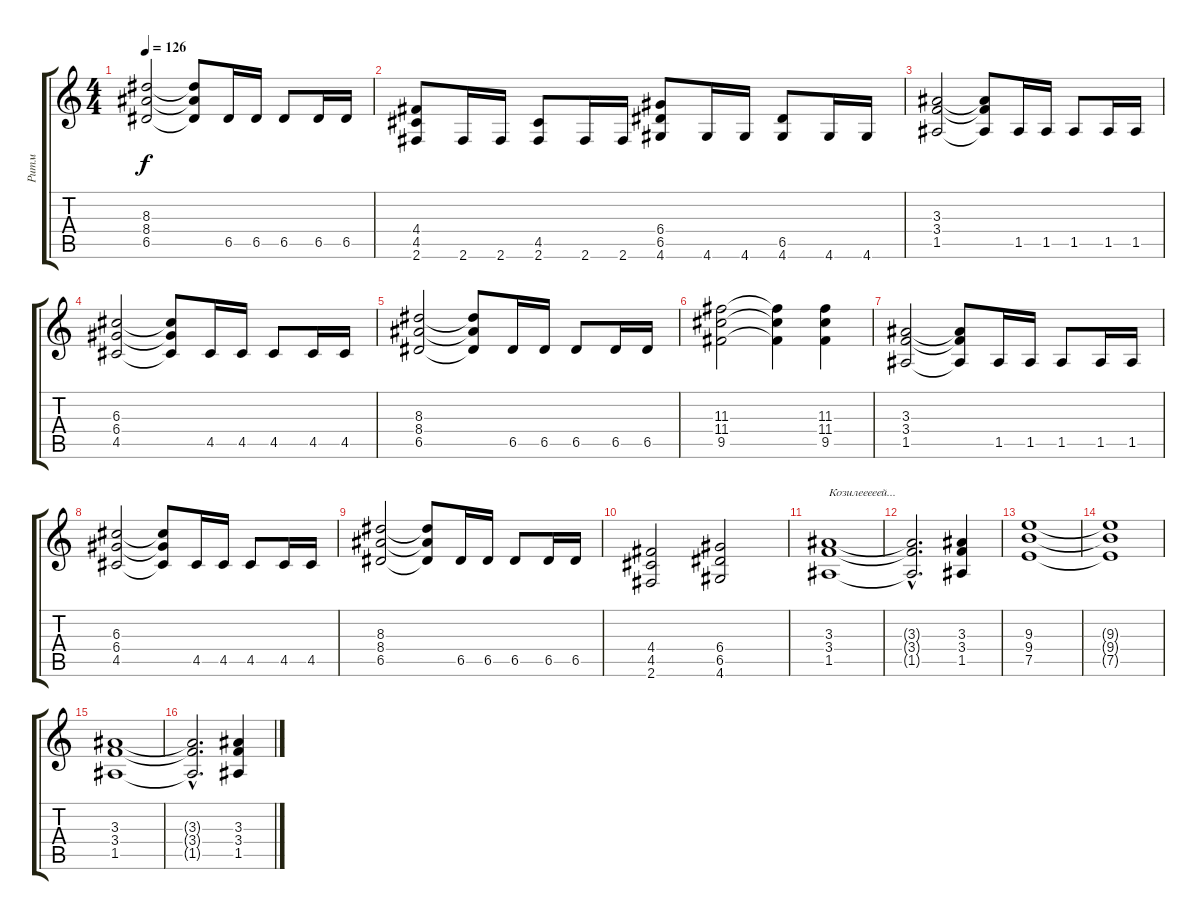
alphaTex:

\track ("Ритм" "Ритм") {instrument distortionguitar}
\staff {score tabs}
\tuning (E4 B3 G3 D3 A2 E2) {hide}
\ts (4 4)
\tempo 126
\clef g2
\ks c
(8.3 8.4 6.5).2{dy f} (8.3{t} 8.4{t} 6.5{t}).8 6.5.16 6.5.16 6.5.8 6.5.16 6.5.16 |
(4.4 4.5 2.6).8 2.6.16 2.6.16 (4.5 2.6).8 2.6.16 2.6.16 (6.4 6.5 4.6).8 4.6.16 4.6.16 (6.5 4.6).8 4.6.16 4.6.16 |
(3.3 3.4 1.5).2 (3.3{t} 3.4{t} 1.5{t}).8 1.5.16 1.5.16 1.5.8 1.5.16 1.5.16 |
(6.3 6.4 4.5).2 (6.3{t} 6.4{t} 4.5{t}).8 4.5.16 4.5.16 4.5.8 4.5.16 4.5.16 |
(8.3 8.4 6.5).2 (8.3{t} 8.4{t} 6.5{t}).8 6.5.16 6.5.16 6.5.8 6.5.16 6.5.16 |
(11.3 11.4 9.5).2 (11.3{t} 11.4{t} 9.5{t}).4 (11.3 11.4 9.5).4 |
(3.3 3.4 1.5).2 (3.3{t} 3.4{t} 1.5{t}).8 1.5.16 1.5.16 1.5.8 1.5.16 1.5.16 |
(6.3 6.4 4.5).2 (6.3{t} 6.4{t} 4.5{t}).8 4.5.16 4.5.16 4.5.8 4.5.16 4.5.16 |
(8.3 8.4 6.5).2 (8.3{t} 8.4{t} 6.5{t}).8 6.5.16 6.5.16 6.5.8 6.5.16 6.5.16 |
(4.4 4.5 2.6).2 (6.4 6.5 4.6).2 |
(3.3 3.4 1.5).1{txt "Козилееееей..."} |
(3.3{hac t} 3.4{hac t} 1.5{hac t}).2{d} (3.3 3.4 1.5).4 |
(9.3 9.4 7.5).1 |
(9.3{t} 9.4{t} 7.5{t}).1 |
(3.3 3.4 1.5).1 |
(3.3{hac t} 3.4{hac t} 1.5{hac t}).2{d} (3.3 3.4 1.5).4
